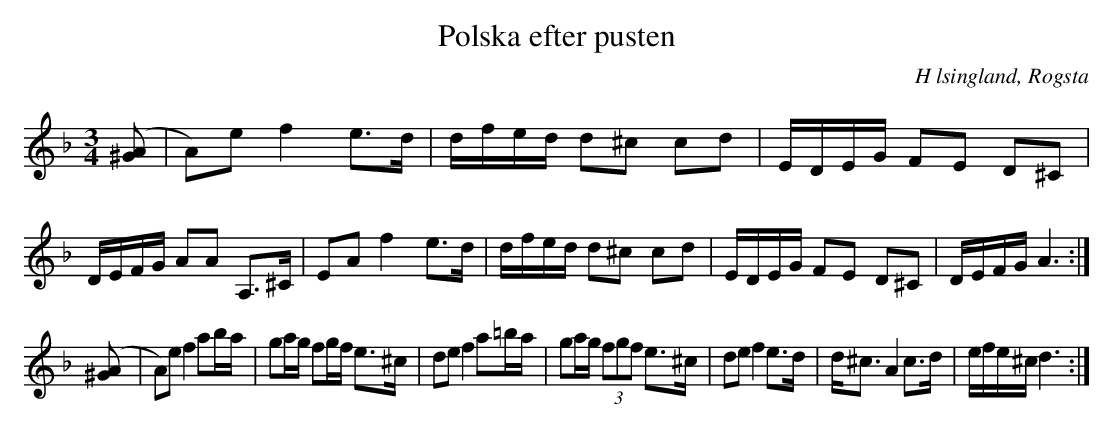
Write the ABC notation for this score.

X:1
T:Polska efter pusten
O:H lsingland, Rogsta
M:3/4
L:1/8
K:Dm
([^GA] | A)e f2 e>d | d/f/e/d/ d^c cd | E/D/E/G/ FE D^C | D/E/F/G/ AA A,>^C | EA f2 e>d | d/f/e/d/ d^c cd | E/D/E/G/ FE D^C | D/E/F/G/ A3 :|
([^GA] | A)e f2 ab/a/ | ga/g/ fg/f/ e>^c | de f2 a=b/a/ | ga/g/ (3fgf e>^c | de f2 e>d | d<^c A2 c>d | e/f/e/^c/ d3 :|
